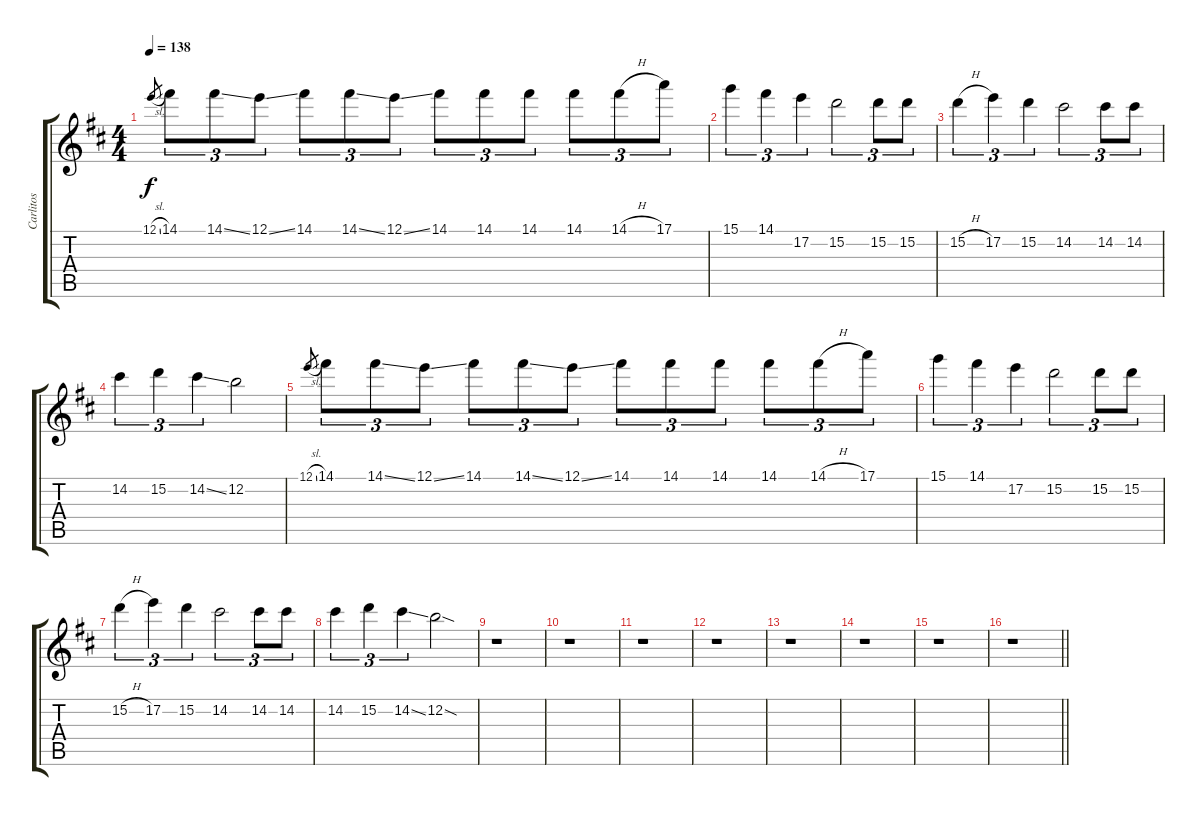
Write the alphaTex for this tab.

\track ("Carlitos" "Carlitos") {instrument acousticguitarsteel}
\staff {score tabs}
\tuning (E4 B3 G3 D3 A2 E2) {hide}
\ts (4 4)
\tempo 138
\clef g2
\ks d
12.1{sl}.8{gr dy f} 14.1.8{tu (3 2)} 14.1{ss}.8{tu (3 2)} 12.1{ss}.8{tu (3 2)} 14.1.8{tu (3 2)} 14.1{ss}.8{tu (3 2)} 12.1{ss}.8{tu (3 2)} 14.1.8{tu (3 2)} 14.1.8{tu (3 2)} 14.1.8{tu (3 2)} 14.1.8{tu (3 2)} 14.1{h}.8{tu (3 2)} 17.1.8{tu (3 2)} |
15.1.4{tu (3 2)} 14.1.4{tu (3 2)} 17.2.4{tu (3 2)} 15.2.2{tu (3 2)} 15.2.8{tu (3 2)} 15.2.8{tu (3 2)} |
15.2{h}.4{tu (3 2)} 17.2.4{tu (3 2)} 15.2.4{tu (3 2)} 14.2.2{tu (3 2)} 14.2.8{tu (3 2)} 14.2.8{tu (3 2)} |
14.2.4{tu (3 2)} 15.2.4{tu (3 2)} 14.2{ss}.4{tu (3 2)} 12.2.2 |
12.1{sl}.8{gr} 14.1.8{tu (3 2)} 14.1{ss}.8{tu (3 2)} 12.1{ss}.8{tu (3 2)} 14.1.8{tu (3 2)} 14.1{ss}.8{tu (3 2)} 12.1{ss}.8{tu (3 2)} 14.1.8{tu (3 2)} 14.1.8{tu (3 2)} 14.1.8{tu (3 2)} 14.1.8{tu (3 2)} 14.1{h}.8{tu (3 2)} 17.1.8{tu (3 2)} |
15.1.4{tu (3 2)} 14.1.4{tu (3 2)} 17.2.4{tu (3 2)} 15.2.2{tu (3 2)} 15.2.8{tu (3 2)} 15.2.8{tu (3 2)} |
15.2{h}.4{tu (3 2)} 17.2.4{tu (3 2)} 15.2.4{tu (3 2)} 14.2.2{tu (3 2)} 14.2.8{tu (3 2)} 14.2.8{tu (3 2)} |
14.2.4{tu (3 2)} 15.2.4{tu (3 2)} 14.2{ss}.4{tu (3 2)} 12.2{sod}.2 |
r.1 |
r.1 |
r.1 |
r.1 |
r.1 |
r.1 |
r.1 |
\barLineRight lightlight
r.1
